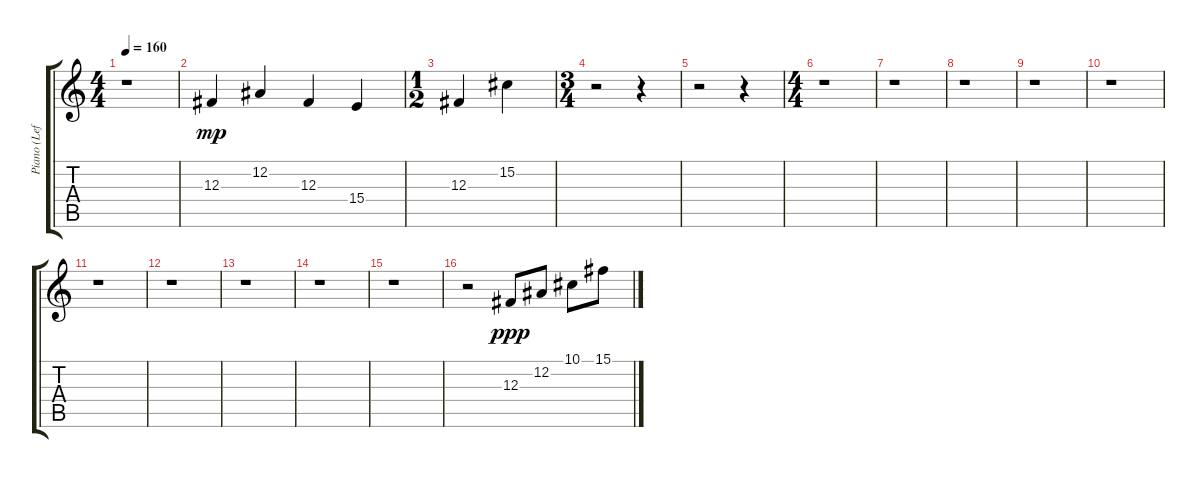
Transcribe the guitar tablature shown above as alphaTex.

\track ("Piano (Left Hand)" "Piano (Lef") {instrument acousticgrandpiano}
\staff {score tabs}
\tuning (Eb4 Bb3 Gb3 Db3 Ab2 Eb2) {hide}
\ts (4 4)
\tempo 160
\clef g2
\ks c
r.1{dy f} |
12.3.4{dy mp} 12.2.4 12.3.4 15.4.4 |
\ts (1 2)
12.3.4 15.2.4 |
\ts (3 4)
r.2 r.4 |
r.2 r.4 |
\ts (4 4)
r.1 |
r.1 |
r.1 |
r.1 |
r.1 |
r.1 |
r.1 |
r.1 |
r.1 |
r.1 |
r.2 12.3.8{dy ppp} 12.2.8 10.1.8 15.1.8
